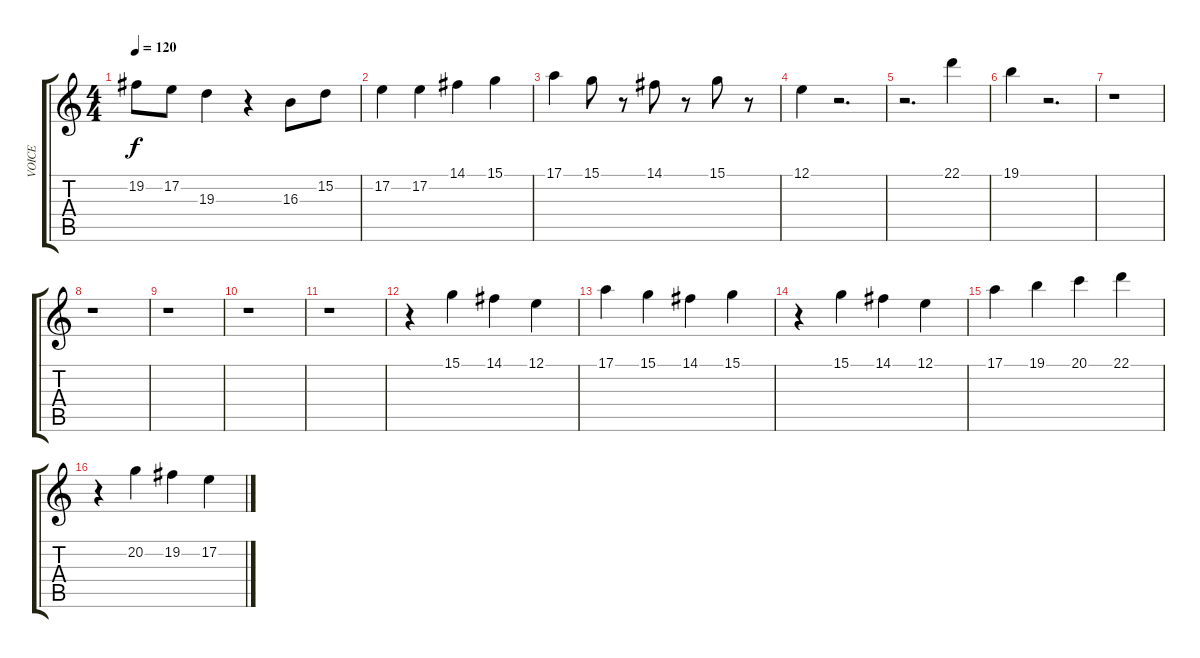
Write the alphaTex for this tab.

\track (" VOICE" " VOICE") {instrument honkytonkpiano}
\staff {score tabs}
\tuning (E4 B3 G3 D3 A2 E2) {hide}
\ts (4 4)
\tempo 120
\clef g2
\ks c
19.2.8{dy f} 17.2.8 19.3.4 r.4 16.3.8 15.2.8 |
17.2.4 17.2.4 14.1.4 15.1.4 |
17.1.4 15.1.8 r.8 14.1.8 r.8 15.1.8 r.8 |
12.1.4 r.2{d} |
r.2{d} 22.1.4 |
19.1.4 r.2{d} |
r.1 |
r.1 |
r.1 |
r.1 |
r.1 |
r.4 15.1.4 14.1.4 12.1.4 |
17.1.4 15.1.4 14.1.4 15.1.4 |
r.4 15.1.4 14.1.4 12.1.4 |
17.1.4 19.1.4 20.1.4 22.1.4 |
r.4 20.2.4 19.2.4 17.2.4
